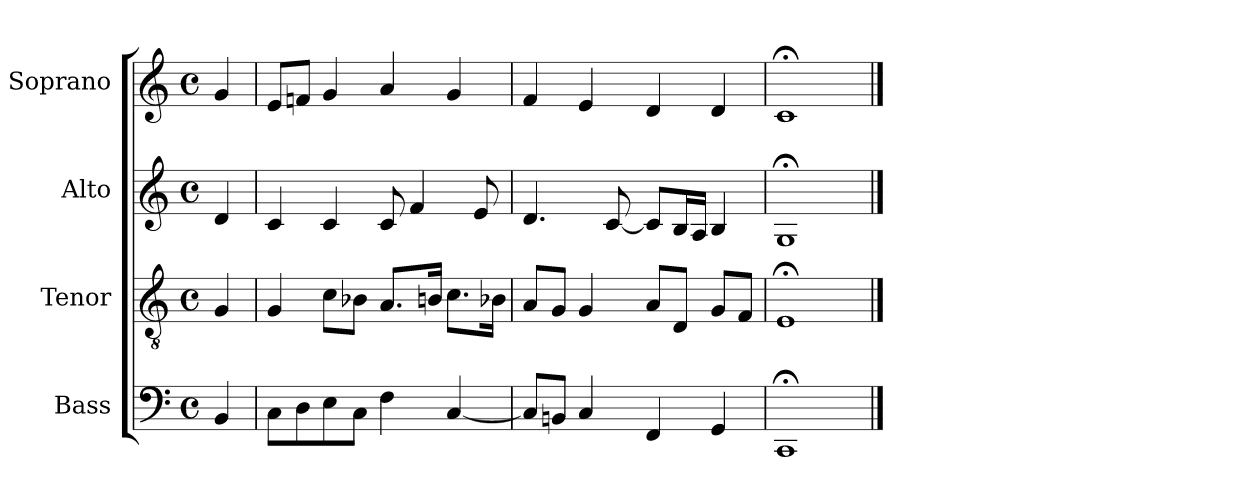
**kern	**kern	**kern	**kern
*part4	*part3	*part2	*part1
*staff4	*staff3	*staff2	*staff1
*I"Bass	*I"Tenor	*I"Alto	*I"Soprano
*I'B	*I'T	*I'A	*I'S
*clefF4	*clefGv2	*clefG2	*clefG2
*k[]	*k[]	*k[]	*k[]
*C:	*C:	*C:	*C:
*M4/4	*M4/4	*M4/4	*M4/4
*met(c)	*met(c)	*met(c)	*met(c)
*MM100	*MM100	*MM100	*MM100
=	=	=	=
4BB	4G	4d	4g
=13	=13	=13	=13
8CL	4G	4c	8eL
8D	.	.	8fnJ
8E	8cL	4c	4g
8CJ	8B-XJ	.	.
4F	8.AL	8c	4a
.	.	4f	.
.	16BnJk	.	.
[4C	8.cL	.	4g
.	.	8e	.
.	16B-XJk	.	.
=14	=14	=14	=14
8CL]	8AL	4.d	4f
8BBnJ	8GJ	.	.
4C	4G	.	4e
.	.	[8c	.
4FF	8AL	8cL]	4d
.	8DJ	16BL	.
.	.	16AJJ	.
4GG	8GL	4B	4d
.	8FJ	.	.
=15	=15	=15	=15
1CC;<	1E;<	1G;<	1c;<
==	==	==	==
*-	*-	*-	*-
